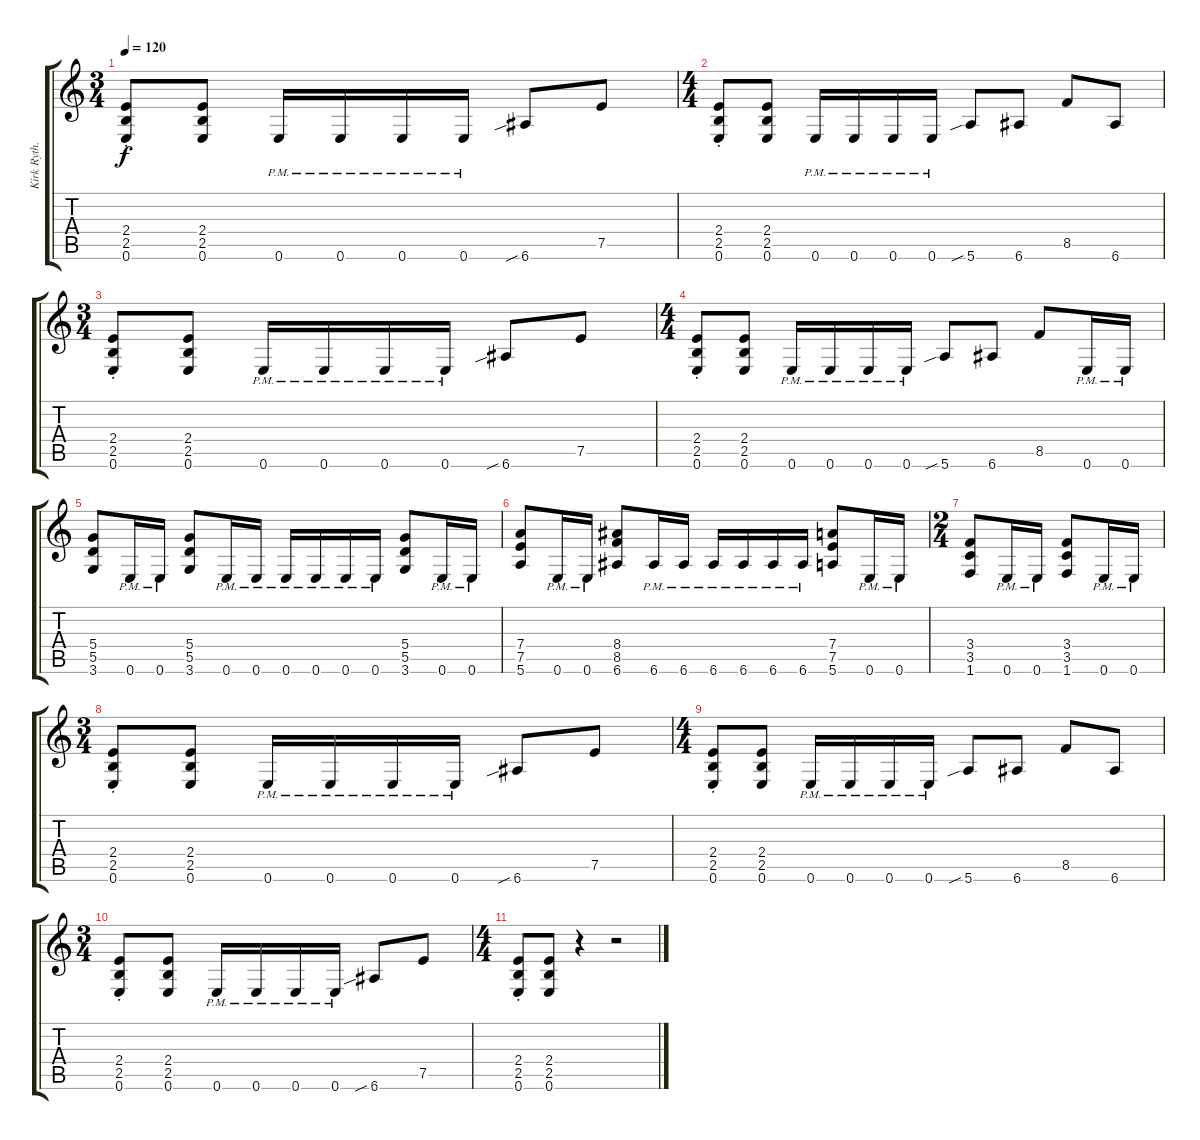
\track ("Kirk Ryth." "Kirk Ryth.") {instrument distortionguitar}
\staff {score tabs}
\tuning (E4 B3 G3 D3 A2 E2) {hide}
\ts (3 4)
\tempo 120
\clef g2
\ks c
(2.4{st} 2.5{st} 0.6{st}).8{dy f} (2.4 2.5 0.6).8 0.6{pm}.16 0.6{pm}.16 0.6{pm}.16 0.6{pm}.16 6.6{sib}.8 7.5.8 |
\ts (4 4)
(2.4{st} 2.5{st} 0.6{st}).8 (2.4 2.5 0.6).8 0.6{pm}.16 0.6{pm}.16 0.6{pm}.16 0.6{pm}.16 5.6{sib}.8 6.6.8 8.5.8 6.6.8 |
\ts (3 4)
(2.4{st} 2.5{st} 0.6{st}).8 (2.4 2.5 0.6).8 0.6{pm}.16 0.6{pm}.16 0.6{pm}.16 0.6{pm}.16 6.6{sib}.8 7.5.8 |
\ts (4 4)
(2.4{st} 2.5{st} 0.6{st}).8 (2.4 2.5 0.6).8 0.6{pm}.16 0.6{pm}.16 0.6{pm}.16 0.6{pm}.16 5.6{sib}.8 6.6.8 8.5.8 0.6{pm}.16 0.6{pm}.16 |
(5.4 5.5 3.6).8 0.6{pm}.16 0.6{pm}.16 (5.4 5.5 3.6).8 0.6{pm}.16 0.6{pm}.16 0.6{pm}.16 0.6{pm}.16 0.6{pm}.16 0.6{pm}.16 (5.4 5.5 3.6).8 0.6{pm}.16 0.6{pm}.16 |
(7.4 7.5 5.6).8 0.6{pm}.16 0.6{pm}.16 (8.4 8.5 6.6).8 6.6{pm}.16 6.6{pm}.16 6.6{pm}.16 6.6{pm}.16 6.6{pm}.16 6.6{pm}.16 (7.4 7.5 5.6).8 0.6{pm}.16 0.6{pm}.16 |
\ts (2 4)
(3.4 3.5 1.6).8 0.6{pm}.16 0.6{pm}.16 (3.4 3.5 1.6).8 0.6{pm}.16 0.6{pm}.16 |
\ts (3 4)
(2.4{st} 2.5{st} 0.6{st}).8 (2.4 2.5 0.6).8 0.6{pm}.16 0.6{pm}.16 0.6{pm}.16 0.6{pm}.16 6.6{sib}.8 7.5.8 |
\ts (4 4)
(2.4{st} 2.5{st} 0.6{st}).8 (2.4 2.5 0.6).8 0.6{pm}.16 0.6{pm}.16 0.6{pm}.16 0.6{pm}.16 5.6{sib}.8 6.6.8 8.5.8 6.6.8 |
\ts (3 4)
(2.4{st} 2.5{st} 0.6{st}).8 (2.4 2.5 0.6).8 0.6{pm}.16 0.6{pm}.16 0.6{pm}.16 0.6{pm}.16 6.6{sib}.8 7.5.8 |
\ts (4 4)
(2.4{st} 2.5{st} 0.6{st}).8 (2.4 2.5 0.6).8 r.4 r.2
